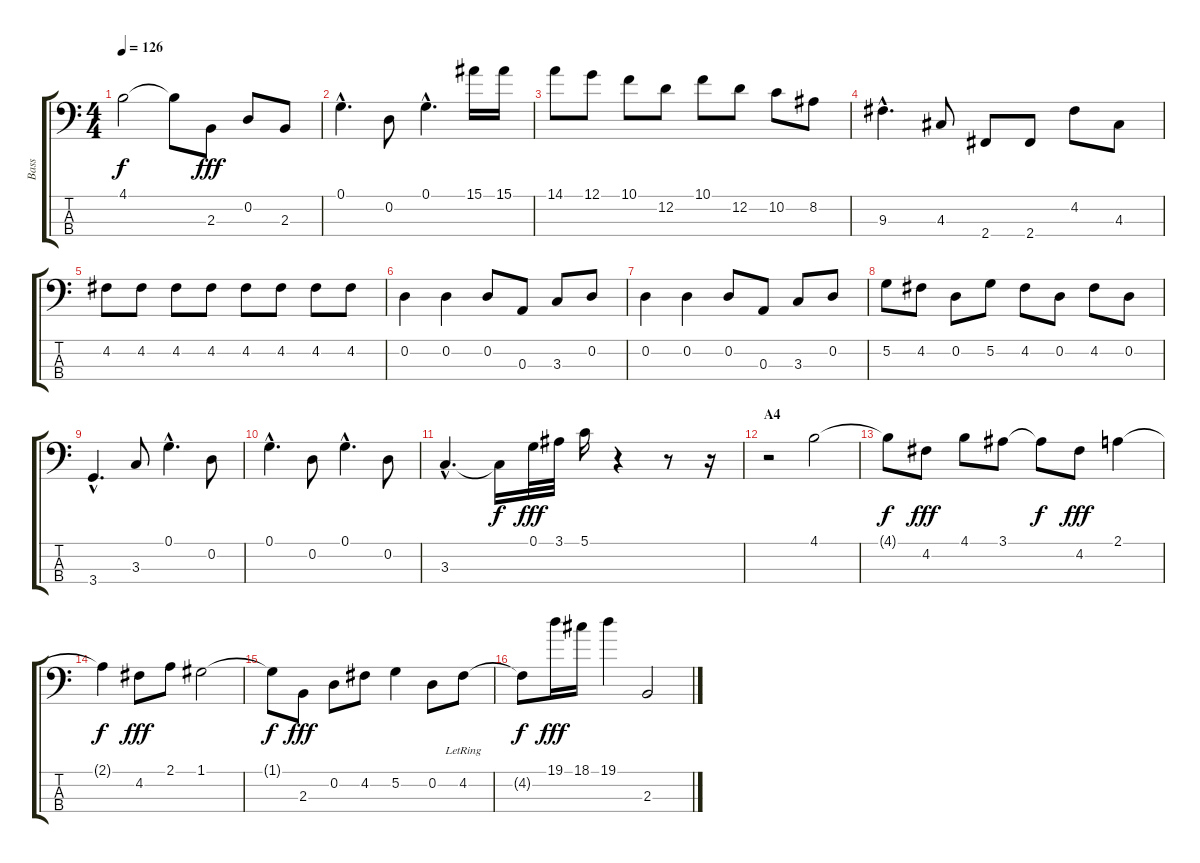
\track ("Bass" "Bass") {instrument electricbassfinger}
\staff {score tabs}
\tuning (G2 D2 A1 E1) {hide}
\ts (4 4)
\tempo 126
\clef f4
\ks c
4.1{t}.2{dy f} 4.1{t}.8 2.3.8{dy fff} 0.2.8 2.3.8 |
0.1{hac}.4{d} 0.2.8 0.1{hac}.4{d} 15.1.16 15.1.16 |
14.1.8 12.1.8 10.1.8 12.2.8 10.1.8 12.2.8 10.2.8 8.2.8 |
9.3{hac}.4{d} 4.3.8 2.4.8 2.4.8 4.2.8 4.3.8 |
4.2.8 4.2.8 4.2.8 4.2.8 4.2.8 4.2.8 4.2.8 4.2.8 |
0.2.4 0.2.4 0.2.8 0.3.8 3.3.8 0.2.8 |
0.2.4 0.2.4 0.2.8 0.3.8 3.3.8 0.2.8 |
5.2.8 4.2.8 0.2.8 5.2.8 4.2.8 0.2.8 4.2.8 0.2.8 |
3.4{hac}.4{d} 3.3.8 0.1{hac}.4{d} 0.2.8 |
0.1{hac}.4{d} 0.2.8 0.1{hac}.4{d} 0.2.8 |
3.3{hac}.4{d} 3.3{t}.16{dy f} 0.1.32{dy fff} 3.1.32 5.1.16 r.4 r.8 r.16 |
\section ("" "A4")
r.2 4.1.2 |
4.1{t}.8{dy f} 4.2.8{dy fff} 4.1.8 3.1.8 3.1{t}.8{dy f} 4.2.8{dy fff} 2.1.4 |
2.1{t}.4{dy f} 4.2.8{dy fff} 2.1.8 1.1.2 |
1.1{t}.8{dy f} 2.3.8{dy fff} 0.2.8 4.2.8 5.2.4 0.2.8 4.2{lr}.8 |
4.2{t}.8{dy f} 19.1.16{dy fff} 18.1.16 19.1.4 2.3.2
